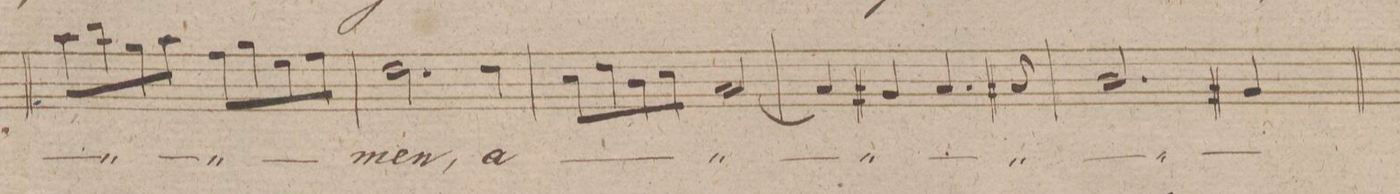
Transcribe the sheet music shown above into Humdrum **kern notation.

**kern	**text	**text	**dynam
*I"Alto.	*	*	*
*clefC3	*	*	*
*k[f#c#g#d#]	*	*	*
*met(c)	*	*	*
*M4/4	*	*	*
8b\L	.	.	.
8cc#\	.	.	.
8a\	.	.	.
8b\J	.	.	.
8g#\L	.	.	.
8a\	.	.	.
8f#\	.	.	.
8g#\J	.	.	.
=228	=228	=228	=228
2.e\	-men,	.	.
4e\	a-	.	.
=229	=229	=229	=229
8d#\L	.	.	.
8e\	.	.	.
8c#\	.	.	.
8d#\J	.	.	.
[2B/	.	.	.
=230	=230	=230	=230
4B/]	.	.	.
4A#X/	.	.	.
4.B/	.	.	.
8B#X/	.	.	.
=231	=231	=231	=231
2.c#/	.	.	.
4A#X/	.	.	.
=232	=232	=232	=232
*-	*-	*-	*-
